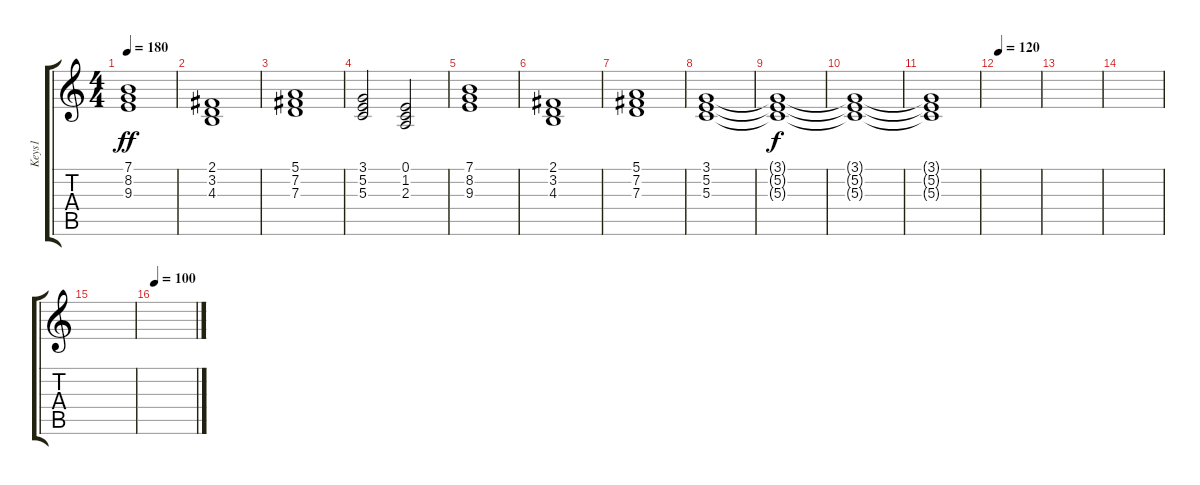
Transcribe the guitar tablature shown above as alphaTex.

\track ("Keys1" "Keys1") {instrument synthstrings1}
\staff {score tabs}
\tuning (E4 B3 G3 D3 A2 E2) {hide}
\ts (4 4)
\tempo 180
\clef g2
\ks c
(7.1 8.2 9.3).1{dy ff} |
(2.1 3.2 4.3).1 |
(5.1 7.2 7.3).1 |
(3.1 5.2 5.3).2 (0.1 1.2 2.3).2 |
(7.1 8.2 9.3).1 |
(2.1 3.2 4.3).1 |
(5.1 7.2 7.3).1 |
(3.1 5.2 5.3).1 |
(3.1{t} 5.2{t} 5.3{t}).1{dy f} |
(3.1{t} 5.2{t} 5.3{t}).1 |
(3.1{t} 5.2{t} 5.3{t}).1 |
\tempo 120
|
|
|
|
\tempo 100
